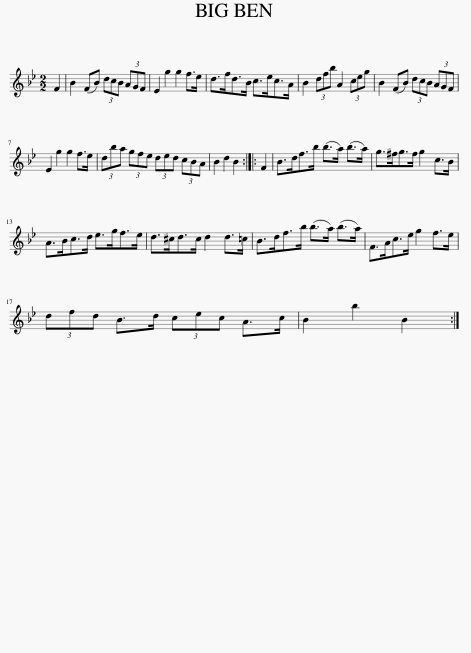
X:1
L:1/8
M:2/2
I:linebreak $
K:Bb
V:1 treble
V:1
 F2 | B2 (FB) (3dcB (3AGF | E2 g2 g2 f>e | d>fd>B c>ec>A | B2 (3dfb A2 (3ceg | %5
 B2 (FB) (3dcB (3AGF |$ E2 g2 g2 f>e | (3dba (3gfe (3ded (3cBA | B2 d2 B2 :: F2 | %10
 B>df>b (b>a) (b>a) | g>^fg>f g2 c>B |$ A>Bc>d e>gf>e | d>^cd>c d2 d>=c | B>df>b (b>a) (b>a) | %15
 F>Ac>e g2 f>e |$ (3dfd B>d (3cec A>c | B2 b2 B2 :| %18
